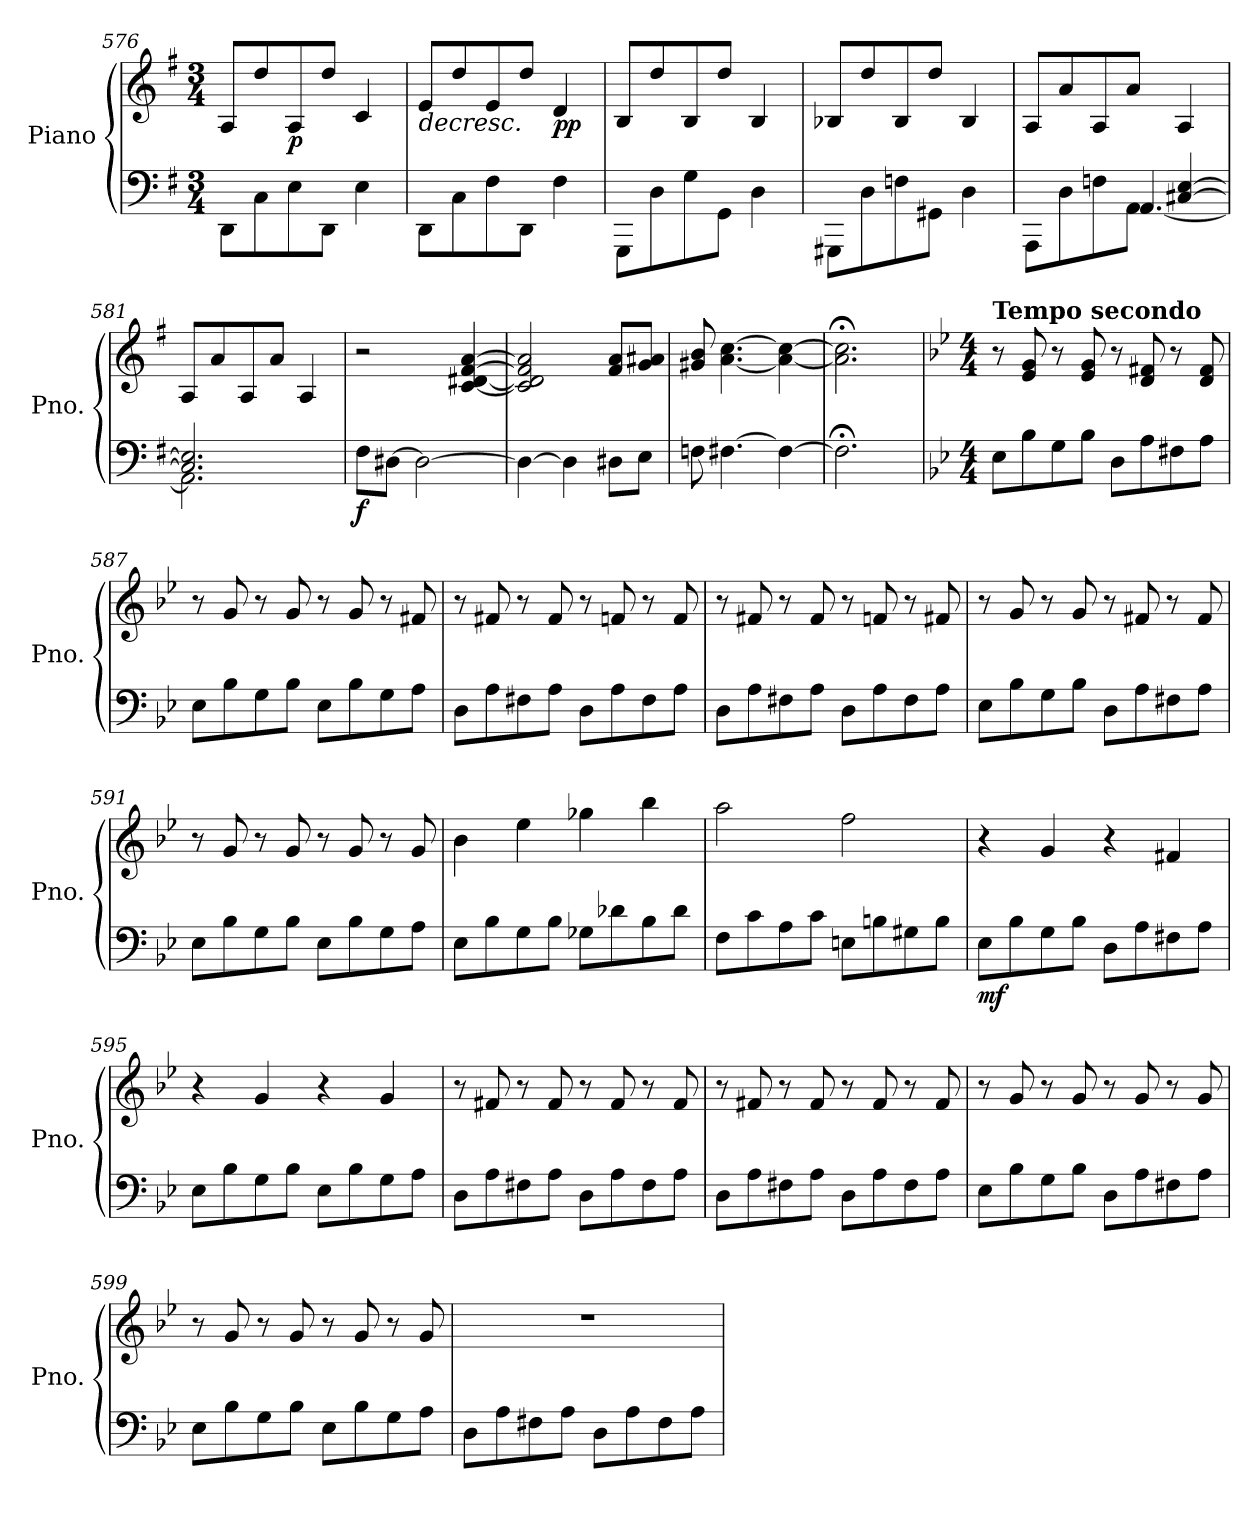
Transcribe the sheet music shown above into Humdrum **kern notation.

**kern	**kern	**dynam
*part1	*part1	*part1
*staff2	*staff1	*staff1/2
*I"Piano	*	*
*I'Pno.	*	*
*clefF4	*clefG2	*
*k[f#]	*k[f#]	*
*M3/4	*M3/4	*
=576	=576	=576
8DD\L	8A/L	.
8C\	8dd/	.
!	!	!LO:DY:b
8E\	8A/	p
8DD\J	8dd/J	.
4E\	4c/	.
=577	=577	=577
!	!	!LO:HP:b
8DD\L	8e/L	>
8C\	8dd/	.
8F#\	8e/	.
8DD\J	8dd/J	.
!	!	!LO:DY:b
4F#\	4d/	pp
.	.	]
!!LO:LB:g=z
=578	=578	=578
8GGG\L	8B/L	.
8D\	8dd/	.
8G\	8B/	.
8GG\J	8dd/J	.
4D\	4B/	.
=579	=579	=579
8GGG#X\L	8B-X/L	.
8D\	8dd/	.
8Fn\	8B-/	.
8GG#X\J	8dd/J	.
4D\	4B-/	.
=580	=580	=580
*^	*	*
8AAA\L	4.ryy	8A/L	.
8D\	.	8a/	.
8Fn\	.	8A/	.
8AA\J	[4.AA/	8a/J	.
[4C#X/ [4E/	.	4A/	.
=581	=581	=581	=581
2.C#/] 2.E/]	2.AA\]	8A/L	.
.	.	8a/	.
.	.	8A/	.
.	.	8a/J	.
.	.	4A/	.
*v	*v	*	*
=582	=582	=582
!	!	!LO:DY:b=2
8F#\L	2r	f
[8D#X\J	.	.
2D#\_	.	.
.	[4c/ [4d#X/ [4f#/ [4a/	.
=583	=583	=583
4D#\_	2c/] 2d#/] 2f#/] 2a/]	.
4D#\]	.	.
8D#X\L	8f#/ 8a/L	.
8E\J	8g/ 8a#X/J	.
=584	=584	=584
8Fn\	8g#X/ 8b/	.
[4.F#X\	[4.a\ [4.cc\	.
4F#\_	4a\_ 4cc\_	.
!!LO:PB:g=z
=585	=585	=585
2.F#;<\]	2.a\];< 2.cc\];<	.
=586	=586	=586
*k[b-e-]	*k[b-e-]	*
*M4/4	*M4/4	*
!	!LO:TX:a:B:t=Tempo secondo	!
8E-\L	8r	.
8B-\	8e-/ 8g/	.
8G\	8r	.
8B-\J	8e-/ 8g/	.
8D\L	8r	.
8A\	8d/ 8f#X/	.
8F#X\	8r	.
8A\J	8d/ 8f#/	.
=587	=587	=587
8E-\L	8r	.
8B-\	8g/	.
8G\	8r	.
8B-\J	8g/	.
8E-\L	8r	.
8B-\	8g/	.
8G\	8r	.
8A\J	8f#X/	.
=588	=588	=588
8D\L	8r	.
8A\	8f#X/	.
8F#X\	8r	.
8A\J	8f#/	.
8D\L	8r	.
8A\	8fn/	.
8F#\	8r	.
8A\J	8f/	.
!!LO:LB:g=z
=589	=589	=589
8D\L	8r	.
8A\	8f#X/	.
8F#X\	8r	.
8A\J	8f#/	.
8D\L	8r	.
8A\	8fn/	.
8F#\	8r	.
8A\J	8f#X/	.
=590	=590	=590
8E-\L	8r	.
8B-\	8g/	.
8G\	8r	.
8B-\J	8g/	.
8D\L	8r	.
8A\	8f#X/	.
8F#X\	8r	.
8A\J	8f#/	.
=591	=591	=591
8E-\L	8r	.
8B-\	8g/	.
8G\	8r	.
8B-\J	8g/	.
8E-\L	8r	.
8B-\	8g/	.
8G\	8r	.
8A\J	8g/	.
=592	=592	=592
8E-\L	4b-\	.
8B-\	.	.
8G\	4ee-\	.
8B-\J	.	.
8G-X\L	4gg-X\	.
8d-X\	.	.
8B-\	4bb-\	.
8d-\J	.	.
!!LO:LB:g=z
=593	=593	=593
8F\L	2aa\	.
8c\	.	.
8A\	.	.
8c\J	.	.
8En\L	2ff\	.
8Bn\	.	.
8G#X\	.	.
8B\J	.	.
=594	=594	=594
!	!	!LO:DY:b=2
8E-\L	4r	mf
8B-\	.	.
8G\	4g/	.
8B-\J	.	.
8D\L	4r	.
8A\	.	.
8F#X\	4f#X/	.
8A\J	.	.
=595	=595	=595
8E-\L	4r	.
8B-\	.	.
8G\	4g/	.
8B-\J	.	.
8E-\L	4r	.
8B-\	.	.
8G\	4g/	.
8A\J	.	.
=596	=596	=596
8D\L	8r	.
8A\	8f#X/	.
8F#X\	8r	.
8A\J	8f#/	.
8D\L	8r	.
8A\	8f#/	.
8F#\	8r	.
8A\J	8f#/	.
!!LO:LB:g=z
=597	=597	=597
8D\L	8r	.
8A\	8f#X/	.
8F#X\	8r	.
8A\J	8f#/	.
8D\L	8r	.
8A\	8f#/	.
8F#\	8r	.
8A\J	8f#/	.
=598	=598	=598
8E-\L	8r	.
8B-\	8g/	.
8G\	8r	.
8B-\J	8g/	.
8D\L	8r	.
8A\	8g/	.
8F#X\	8r	.
8A\J	8g/	.
=599	=599	=599
8E-\L	8r	.
8B-\	8g/	.
8G\	8r	.
8B-\J	8g/	.
8E-\L	8r	.
8B-\	8g/	.
8G\	8r	.
8A\J	8g/	.
=600	=600	=600
8D\L	1r	.
8A\	.	.
8F#X\	.	.
8A\J	.	.
8D\L	.	.
8A\	.	.
8F#\	.	.
8A\J	.	.
=	=	=
*-	*-	*-
